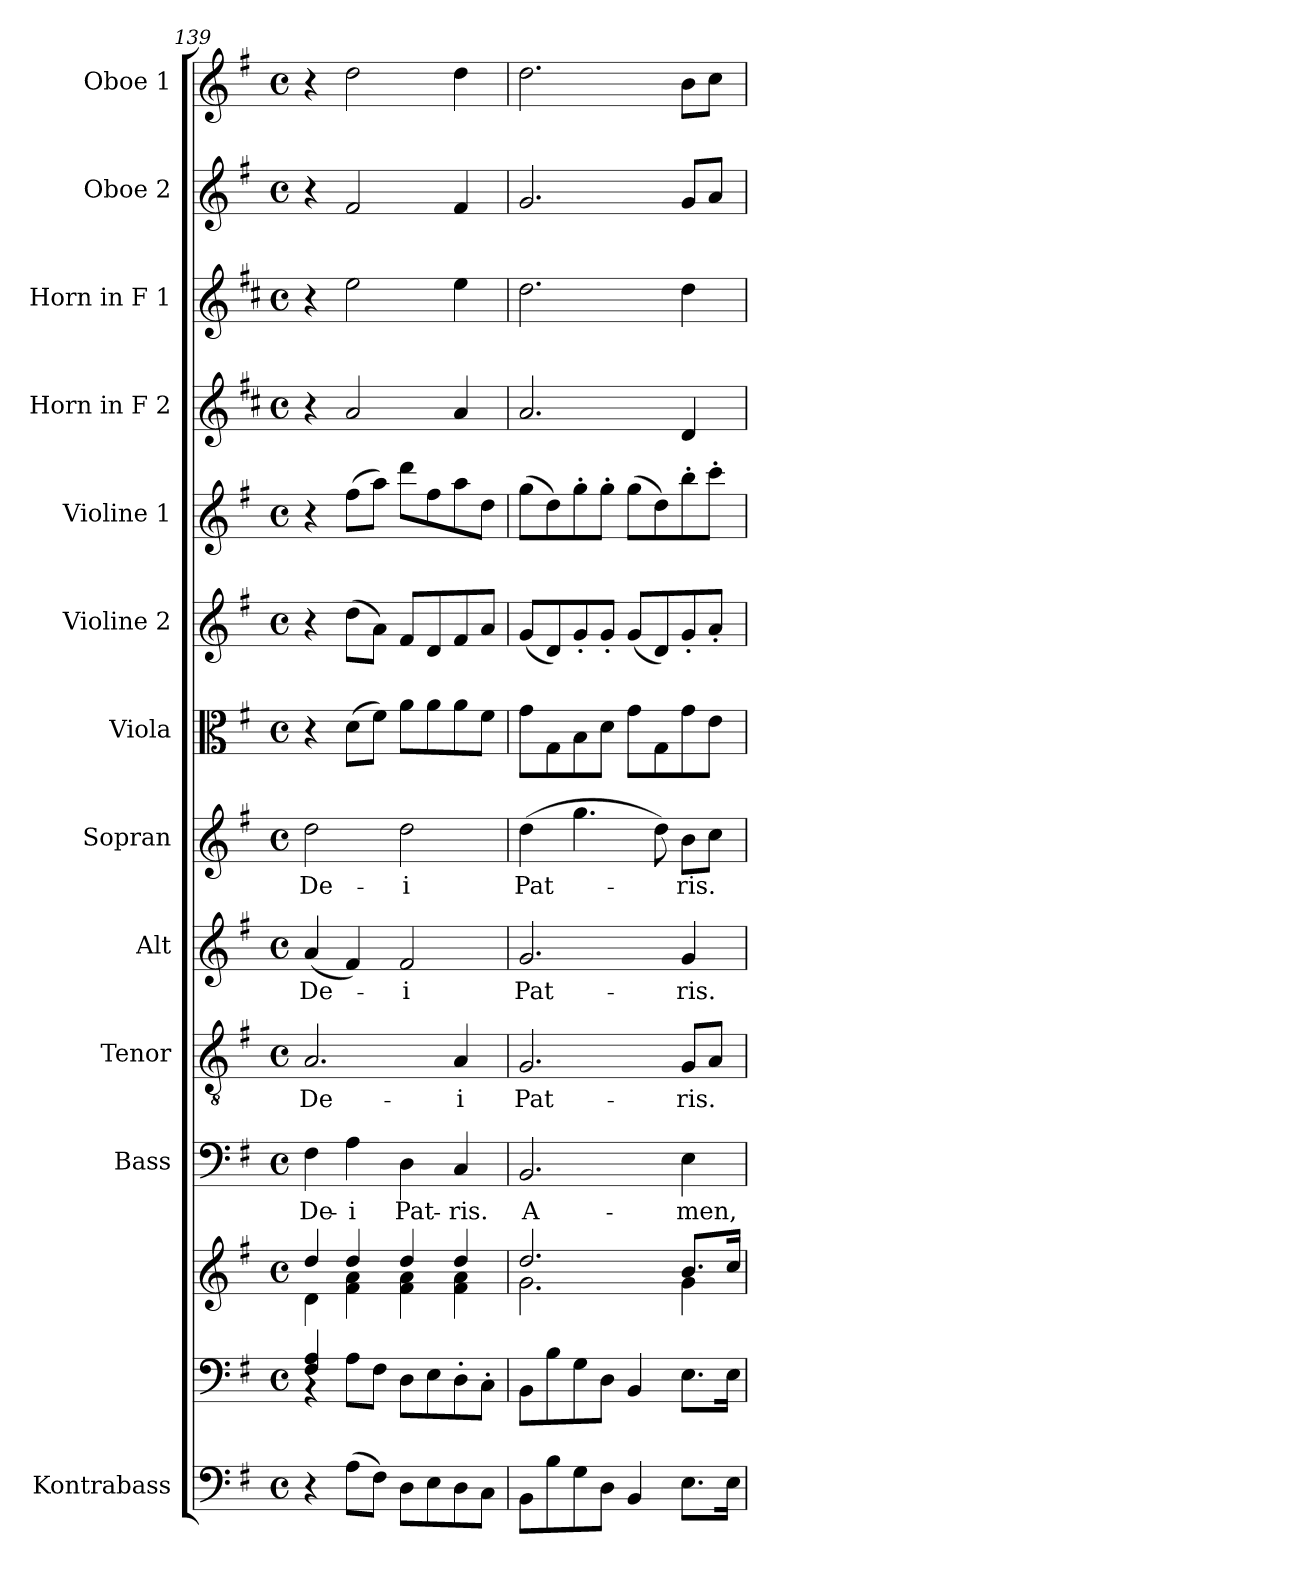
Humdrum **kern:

**kern	**kern	**kern	**kern	**text	**kern	**text	**kern	**text	**kern	**text	**kern	**kern	**kern	**kern	**kern	**kern	**kern
*part13	*part12	*part12	*part11	*part11	*part10	*part10	*part9	*part9	*part8	*part8	*part7	*part6	*part5	*part4	*part3	*part2	*part1
*staff14	*staff13	*staff12	*staff11	*staff11	*staff10	*staff10	*staff9	*staff9	*staff8	*staff8	*staff7	*staff6	*staff5	*staff4	*staff3	*staff2	*staff1
*I"Kontrabass	*	*	*I"Bass	*	*I"Tenor	*	*I"Alt	*	*I"Sopran	*	*I"Viola	*I"Violine 2	*I"Violine 1	*I"Horn in F 2	*I"Horn in F 1	*I"Oboe 2	*I"Oboe 1
*I'Kb.	*	*	*I'B.	*	*I'T.	*	*I'A.	*	*I'S.	*	*I'Vla.	*I'Vl. 2	*I'Vl. 1	*	*	*I'Ob. 2	*I'Ob. 1
*clefF4	*clefF4	*clefG2	*clefF4	*	*clefGv2	*	*clefG2	*	*clefG2	*	*clefC3	*clefG2	*clefG2	*clefG2	*clefG2	*clefG2	*clefG2
*ITrd7c12	*	*	*	*	*	*	*	*	*	*	*	*	*	*ITrd4c7	*ITrd4c7	*	*
*k[f#]	*k[f#]	*k[f#]	*k[f#]	*	*k[f#]	*	*k[f#]	*	*k[f#]	*	*k[f#]	*k[f#]	*k[f#]	*k[f#]	*k[f#]	*k[f#]	*k[f#]
*G:	*G:	*G:	*G:	*	*G:	*	*G:	*	*G:	*	*G:	*G:	*G:	*G:	*G:	*G:	*G:
*M4/4	*M4/4	*M4/4	*M4/4	*	*M4/4	*	*M4/4	*	*M4/4	*	*M4/4	*M4/4	*M4/4	*M4/4	*M4/4	*M4/4	*M4/4
*met(c)	*met(c)	*met(c)	*met(c)	*	*met(c)	*	*met(c)	*	*met(c)	*	*met(c)	*met(c)	*met(c)	*met(c)	*met(c)	*met(c)	*met(c)
=139	=139	=139	=139	=139	=139	=139	=139	=139	=139	=139	=139	=139	=139	=139	=139	=139	=139
*	*^	*^	*	*	*	*	*	*	*	*	*	*	*	*	*	*	*
!	!	!	!	!	!	!LO:LY:b	!	!LO:LY:b	!	!LO:LY:b	!	!LO:LY:b	!	!	!	!	!	!	!
4r	4F#!/ 4A!/	4rAA	4dd!/	4d!\	4F#\	De-	2.A/	De-	(<4a/	De-	2dd\	De-	4r	4r	4r	4r	4r	4r	4r
!	!	!	!	!	!	!LO:LY:b	!	!	!	!	!	!	!	!	!	!	!	!	!
(>8AA\L	4ryy	8A\L	4dd/	4f#\ 4a\	4A\	-i	.	.	4f#/)	.	.	.	(>8d\L	(>8dd\L	(>8ff#\L	2d/	2a\	2f#/	2dd\
8FF#\J)	.	8F#\J	.	.	.	.	.	.	.	.	.	.	8f#\J)	8a\J)	8aa\J)	.	.	.	.
!	!	!	!	!	!	!LO:LY:b	!	!	!	!LO:LY:b	!	!LO:LY:b	!	!	!	!	!	!	!
8DD\L	2ryy	8D\L	4dd/	4f#\ 4a\	4D\	Pat-	.	.	2f#/	-i	2dd\	-i	8a\L	8f#/L	8ddd\L	.	.	.	.
8EE\	.	8E\	.	.	.	.	.	.	.	.	.	.	8a\	8d/	8ff#\	.	.	.	.
!	!	!	!	!	!	!LO:LY:b	!	!LO:LY:b	!	!	!	!	!	!	!	!	!	!	!
8DD\	.	8D'>\	4dd/	4f#\ 4a\	4C/	-ris.	4A/	-i	.	.	.	.	8a\	8f#/	8aa\	4d/	4a\	4f#/	4dd\
8CC\J	.	8C'>\J	.	.	.	.	.	.	.	.	.	.	8f#\J	8a/J	8dd\J	.	.	.	.
=140	=140	=140	=140	=140	=140	=140	=140	=140	=140	=140	=140	=140	=140	=140	=140	=140	=140	=140	=140
!	!	!	!	!	!	!LO:LY:b	!	!LO:LY:b	!	!LO:LY:b	!	!LO:LY:b	!	!	!	!	!	!	!
*	*v	*v	*	*	*	*	*	*	*	*	*	*	*	*	*	*	*	*	*
8BBB\L	8BB\L	2.dd/	2.g\	2.BB/	A-	2.G/	Pat-	2.g/	Pat-	(>4dd\	Pat-	8g\L	(<8g/L	(>8gg\L	2.d/	2.g\	2.g/	2.dd\
8BB\	8B\	.	.	.	.	.	.	.	.	.	.	8G\	8d/)	8dd\)	.	.	.	.
8GG\	8G\	.	.	.	.	.	.	.	.	4.gg\	.	8B\	8g'</	8gg'>\	.	.	.	.
8DD\J	8D\J	.	.	.	.	.	.	.	.	.	.	8d\J	8g'</J	8gg'>\J	.	.	.	.
4BBB/	4BB/	.	.	.	.	.	.	.	.	.	.	8g\L	(<8g/L	(>8gg\L	.	.	.	.
.	.	.	.	.	.	.	.	.	.	8dd\)	.	8G\	8d/)	8dd\)	.	.	.	.
!	!	!	!	!	!LO:LY:b	!	!LO:LY:b	!	!LO:LY:b	!	!LO:LY:b	!	!	!	!	!	!	!
8.EE\L	8.E\L	8.b/L	4g\	4E\	-men,	8G/L	-ris.	4g/	-ris.	8b\L	-ris.	8g\	8g'</	8bb'>\	4G/	4g\	8g/L	8b\L
.	.	.	.	.	.	8A/J	.	.	.	8cc\J	.	8e\J	8a'</J	8ccc'>\J	.	.	8a/J	8cc\J
16EE\Jk	16E\Jk	16cc/Jk	.	.	.	.	.	.	.	.	.	.	.	.	.	.	.	.
*	*	*v	*v	*	*	*	*	*	*	*	*	*	*	*	*	*	*	*
=	=	=	=	=	=	=	=	=	=	=	=	=	=	=	=	=	=
*-	*-	*-	*-	*-	*-	*-	*-	*-	*-	*-	*-	*-	*-	*-	*-	*-	*-
